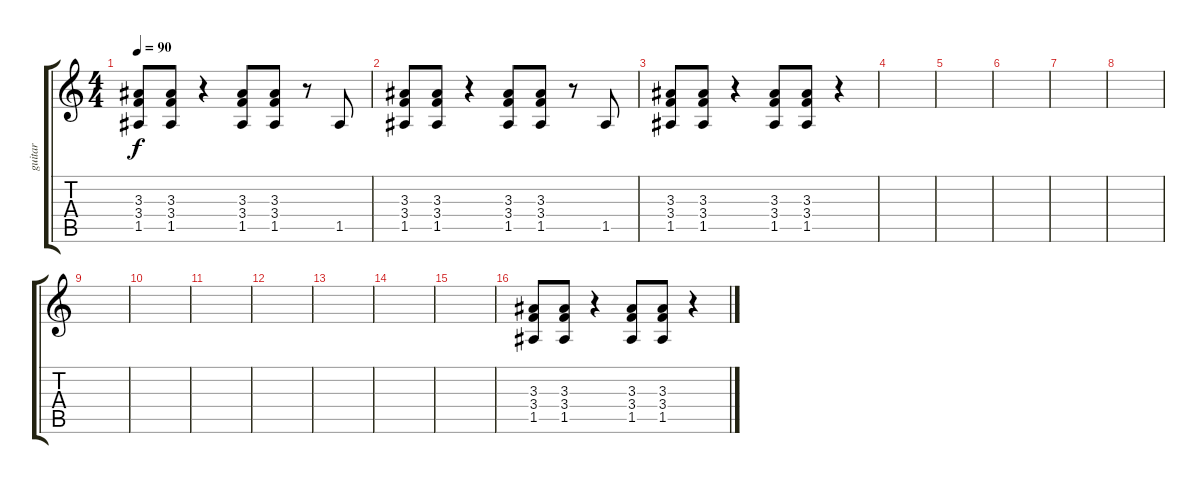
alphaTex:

\track ("guitar" "guitar") {instrument distortionguitar}
\staff {score tabs}
\tuning (E4 B3 G3 D3 A2 E2) {hide}
\ts (4 4)
\tempo 90
\clef g2
\ks c
(3.3 3.4 1.5).8{dy f} (3.3 3.4 1.5).8 r.4 (3.3 3.4 1.5).8 (3.3 3.4 1.5).8 r.8 1.5.8 |
(3.3 3.4 1.5).8 (3.3 3.4 1.5).8 r.4 (3.3 3.4 1.5).8 (3.3 3.4 1.5).8 r.8 1.5.8 |
(3.3 3.4 1.5).8 (3.3 3.4 1.5).8 r.4 (3.3 3.4 1.5).8 (3.3 3.4 1.5).8 r.4 |
|
|
|
|
|
|
|
|
|
|
|
|
(3.3 3.4 1.5).8 (3.3 3.4 1.5).8 r.4 (3.3 3.4 1.5).8 (3.3 3.4 1.5).8 r.4
